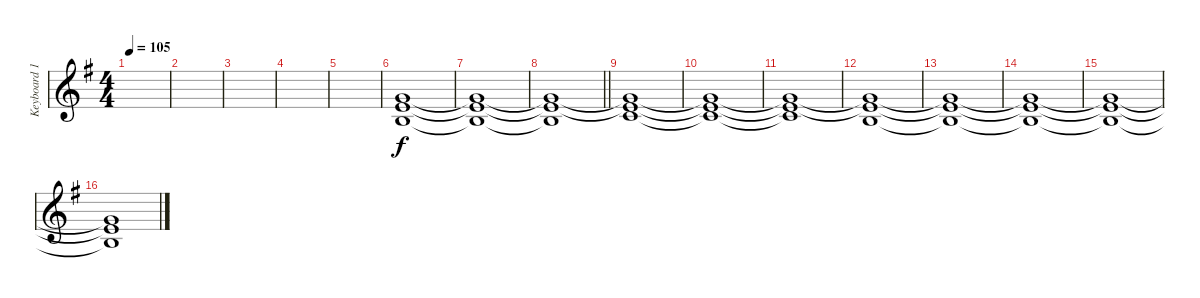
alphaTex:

\track ("Keyboard 1" "Keyboard 1") {instrument pad7halo}
\staff {score}
\tuning (E4 B3 G3 D3 A2 E2) {hide}
\ts (4 4)
\tempo 105
\clef g2
\ks eminor
|
|
|
|
|
(12.3 14.4 14.5).1{volume 13} |
(12.3{t} 14.4{t} 14.5{t}).1 |
\barLineRight lightlight
(12.3{t} 14.4{t} 14.5{t}).1 |
(12.3{t} 14.4{t} 15.5).1 |
(12.3{t} 14.4{t} 15.5{t}).1 |
(12.3{t} 14.4{t} 15.5{t}).1 |
(12.3{t} 14.4{t} 14.5).1 |
(12.3{t} 14.4{t} 14.5{t}).1 |
(12.3{t} 14.4{t} 14.5{t}).1 |
(12.3{t} 14.4{t} 14.5{t}).1 |
(12.3{t} 14.4{t} 14.5{t}).1
